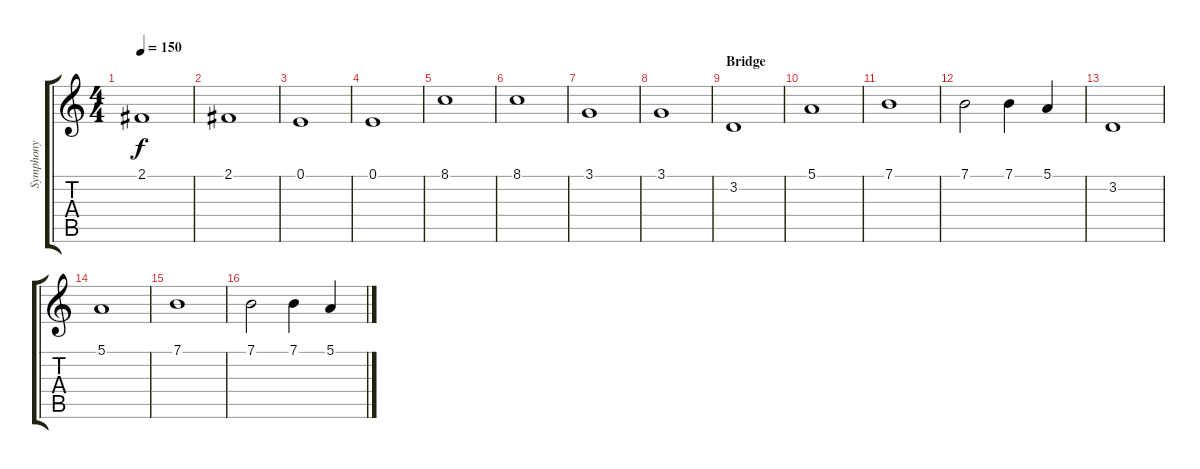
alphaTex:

\track ("Symphony" "Symphony") {instrument stringensemble1}
\staff {score tabs}
\tuning (E4 B3 G3 D3 A2 E2) {hide}
\ts (4 4)
\tempo 150
\clef g2
\ks c
2.1.1{dy f} |
2.1.1 |
0.1.1 |
0.1.1 |
8.1.1 |
8.1.1 |
3.1.1 |
3.1.1 |
\section ("" "Bridge")
3.2.1 |
5.1.1 |
7.1.1 |
7.1.2 7.1.4 5.1.4 |
3.2.1 |
5.1.1 |
7.1.1 |
7.1.2 7.1.4 5.1.4
